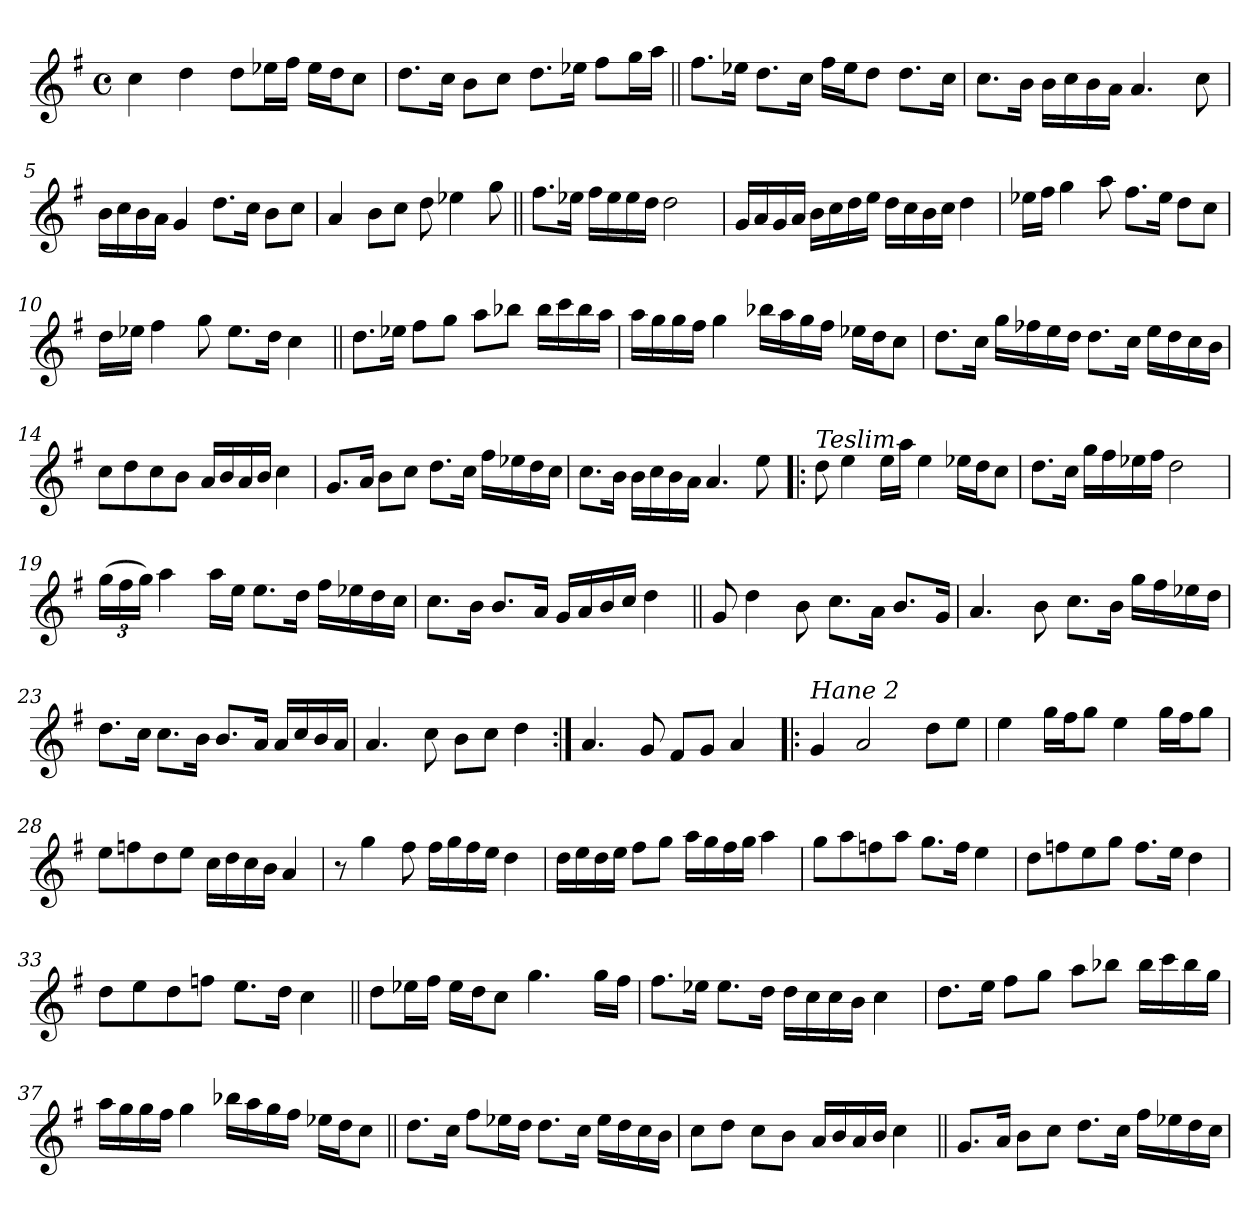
**kern
*part1
*staff1
*clefG2
*k[f#]
*G:
*M4/4
*met(c)
=1
4cc\
4dd\
8dd\L
16ee-X\L
16ff#\JJ
16ee-\LL
16dd\J
8cc\J
=2
8.dd\L
16cc\Jk
8b\L
8cc\J
8.dd\L
16ee-X\Jk
8ff#\L
16gg\L
16aa\JJ
=3||
8.ff#\L
16ee-X\Jk
8.dd\L
16cc\Jk
16ff#\LL
16ee-\J
8dd\J
8.dd\L
16cc\Jk
!!LO:LB:g=z
=4
8.cc\L
16b\Jk
16b\LL
16cc\
16b\
16a\JJ
4.a/
8cc\
=5
16b\LL
16cc\
16b\
16a\JJ
4g/
8.dd\L
16cc\Jk
8b\L
8cc\J
=6
4a/
8b\L
8cc\J
8dd\
4ee-X\
8gg\
!!LO:LB:g=z
=7||
8.ff#\L
16ee-X\Jk
16ff#\LL
16ee-\
16ee-\
16dd\JJ
2dd\
=8
16g/LL
16a/
16g/
16a/JJ
16b\LL
16cc\
16dd\
16ee\JJ
16dd\LL
16cc\
16b\
16cc\JJ
4dd\
=9
16ee-X\LL
16ff#\JJ
4gg\
8aa\
8.ff#\L
16ee-\Jk
8dd\L
8cc\J
!!LO:LB:g=z
=10
16dd\LL
16ee-X\JJ
4ff#\
8gg\
8.ee-\L
16dd\Jk
4cc\
=11||
8.dd\L
16ee-X\Jk
8ff#\L
8gg\J
8aa\L
8bb-X\J
16bb-\LL
16ccc\
16bb-\
16aa\JJ
=12
16aa\LL
16gg\
16gg\
16ff#\JJ
4gg\
16bb-X\LL
16aa\
16gg\
16ff#\JJ
16ee-X\LL
16dd\J
8cc\J
!!LO:LB:g=z
=13
8.dd\L
16cc\Jk
16gg\LL
16ff-X\
16ee\
16dd\JJ
8.dd\L
16cc\Jk
16ee\LL
16dd\
16cc\
16b\JJ
=14
8cc\L
8dd\
8cc\
8b\J
16a/LL
16b/
16a/
16b/JJ
4cc\
=15
8.g/L
16a/Jk
8b\L
8cc\J
8.dd\L
16cc\Jk
16ff#\LL
16ee-X\
16dd\
16cc\JJ
!!LO:LB:g=z
=16
8.cc\L
16b\Jk
16b\LL
16cc\
16b\
16a\JJ
4.a/
8ee\
=17!|:
!LO:TX:a:i:t=Teslim
8dd\
4ee\
16ee\LL
16aa\JJ
4ee\
16ee-X\LL
16dd\J
8cc\J
=18
8.dd\L
16cc\Jk
16gg\LL
16ff#\
16ee-X\
16ff#\JJ
2dd\
!!LO:LB:g=z
=19
*Xbrackettup
(>24gg\LL
24ff#\
24gg\JJ)
4aa\
16aa\LL
16ee\JJ
8.ee\L
16dd\Jk
16ff#\LL
16ee-X\
16dd\
16cc\JJ
=20
8.cc\L
16b\Jk
8.b/L
16a/Jk
16g/LL
16a/
16b/
16cc/JJ
4dd\
=21||
8g/
4dd\
8b\
8.cc\L
16a\Jk
8.b/L
16g/Jk
!!LO:LB:g=z
=22
4.a/
8b\
8.cc\L
16b\Jk
16gg\LL
16ff#\
16ee-X\
16dd\JJ
=23
8.dd\L
16cc\Jk
8.cc\L
16b\Jk
8.b/L
16a/Jk
16a/LL
16cc/
16b/
16a/JJ
=24
4.a/
8cc\
8b\L
8cc\J
4dd\
=25:|!
4.a/
8g/
8f#/L
8g/J
4a/
!!LO:LB:g=z
=26!|:
!LO:TX:a:i:t=Hane 2
4g/
2a/
8dd\L
8ee\J
=27
4ee\
16gg\LL
16ff#\J
8gg\J
4ee\
16gg\LL
16ff#\J
8gg\J
=28
8ee\L
8ffn\
8dd\
8ee\J
16cc\LL
16dd\
16cc\
16b\JJ
4a/
=29
8r
4gg\
8ff#\
16ff#\LL
16gg\
16ff#\
16ee\JJ
4dd\
!!LO:PB:g=z
=30
16dd\LL
16ee\
16dd\
16ee\JJ
8ff#\L
8gg\J
16aa\LL
16gg\
16ff#\
16gg\JJ
4aa\
=31
8gg\L
8aa\
8ffn\
8aa\J
8.gg\L
16ff\Jk
4ee\
=32
8dd\L
8ffn\
8ee\
8gg\J
8.ff\L
16ee\Jk
4dd\
=33
8dd\L
8ee\
8dd\
8ffn\J
8.ee\L
16dd\Jk
4cc\
!!LO:LB:g=z
=34||
8dd\L
16ee-X\L
16ff#\JJ
16ee-\LL
16dd\J
8cc\J
4.gg\
16gg\LL
16ff#\JJ
=35
8.ff#\L
16ee-X\Jk
8.ee-\L
16dd\Jk
16dd\LL
16cc\
16cc\
16b\JJ
4cc\
=36
8.dd\L
16ee\Jk
8ff#\L
8gg\J
8aa\L
8bb-X\J
16bb-\LL
16ccc\
16bb-\
16gg\JJ
!!LO:LB:g=z
=37
16aa\LL
16gg\
16gg\
16ff#\JJ
4gg\
16bb-X\LL
16aa\
16gg\
16ff#\JJ
16ee-X\LL
16dd\J
8cc\J
=38||
8.dd\L
16cc\Jk
8ff#\L
16ee-X\L
16dd\JJ
8.dd\L
16cc\Jk
16ee-\LL
16dd\
16cc\
16b\JJ
=39
8cc\L
8dd\J
8cc\L
8b\J
16a/LL
16b/
16a/
16b/JJ
4cc\
!!LO:LB:g=z
=40||
8.g/L
16a/Jk
8b\L
8cc\J
8.dd\L
16cc\Jk
16ff#\LL
16ee-X\
16dd\
16cc\JJ
=
*-
